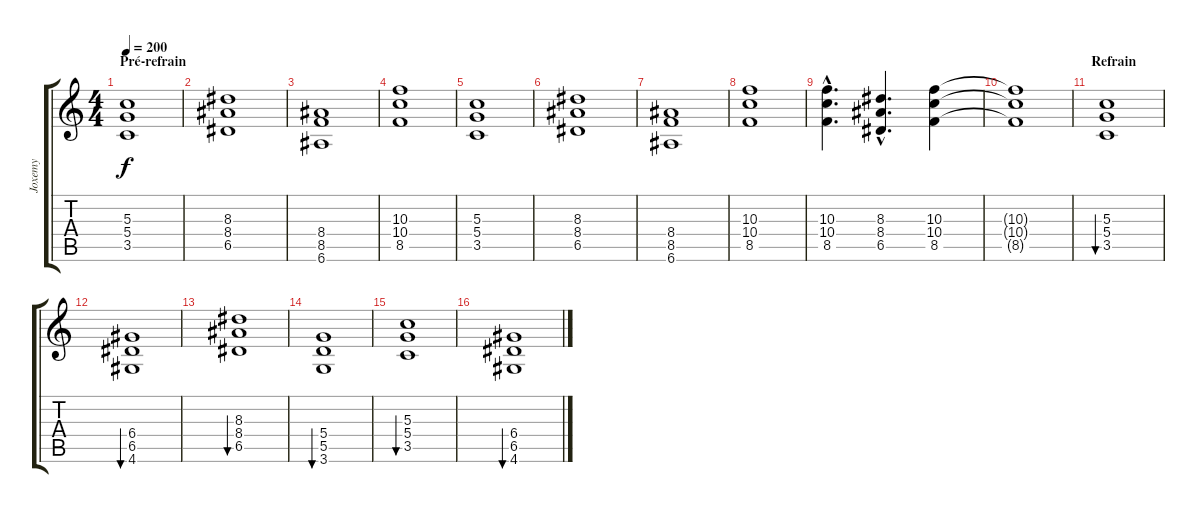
\track ("Joxemy" "Joxemy") {instrument electricguitarmuted}
\staff {score tabs}
\tuning (E4 B3 G3 D3 A2 E2) {hide}
\ts (4 4)
\section ("" "Pré-refrain")
\tempo 200
\clef g2
\ks c
(5.3 5.4 3.5).1{dy f instrument overdrivenguitar} |
(8.3 8.4 6.5).1 |
(8.4 8.5 6.6).1 |
(10.3 10.4 8.5).1 |
(5.3 5.4 3.5).1 |
(8.3 8.4 6.5).1 |
(8.4 8.5 6.6).1 |
(10.3 10.4 8.5).1 |
(10.3{hac} 10.4{hac} 8.5{hac}).4{d} (8.3{hac} 8.4{hac} 6.5{hac}).4{d} (10.3 10.4 8.5).4 |
(10.3{t} 10.4{t} 8.5{t}).1 |
\section ("" "Refrain")
(5.3 5.4 3.5).1{bu 60 instrument distortionguitar} |
(6.4 6.5 4.6).1{bu 60} |
(8.3 8.4 6.5).1{bu 60} |
(5.4 5.5 3.6).1{bu 60} |
(5.3 5.4 3.5).1{bu 60} |
(6.4 6.5 4.6).1{bu 60}
